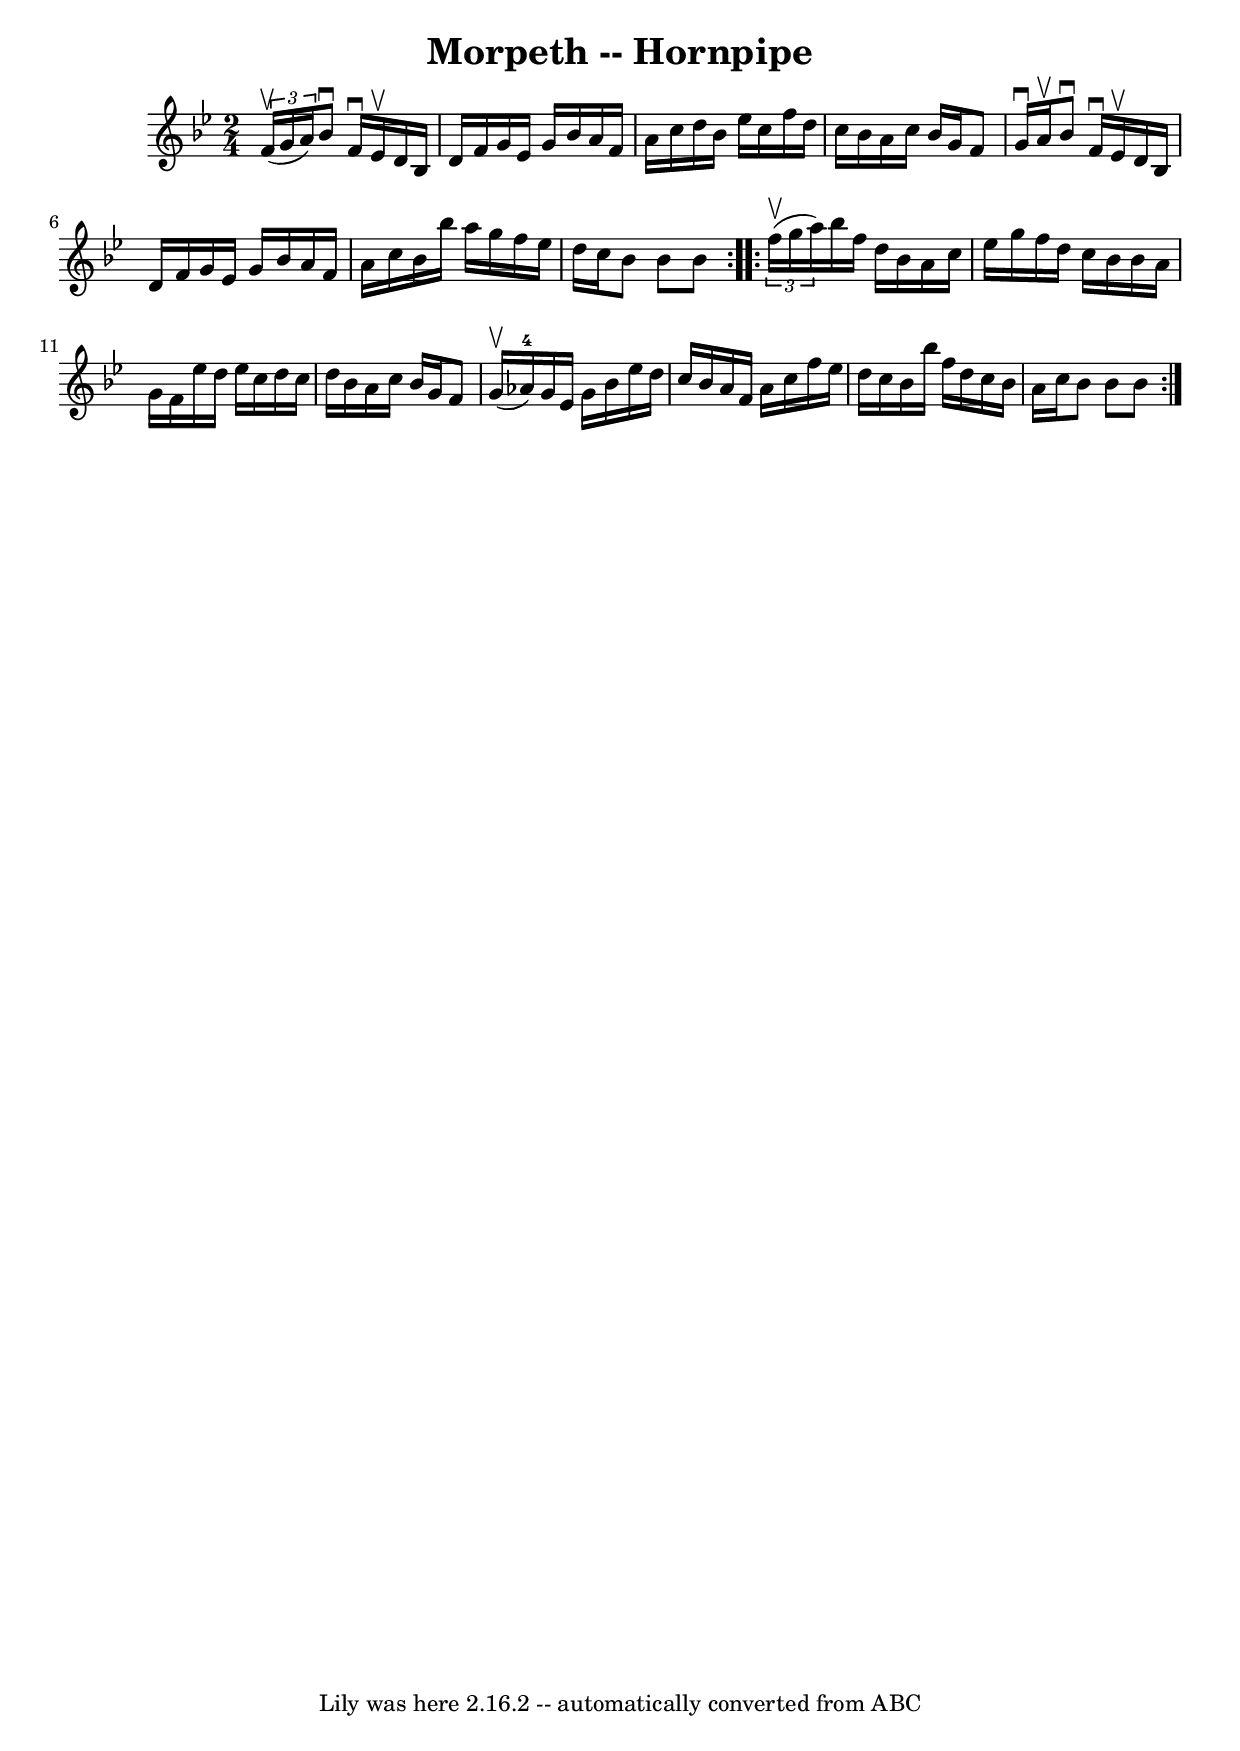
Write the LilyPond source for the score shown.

\version "2.16.2"
\include "Mammoth.ily"
\header {
  %% book = "Cole's 1000 Fiddle Tunes"
  crossRefNumber = "1"
  footnotes = ""
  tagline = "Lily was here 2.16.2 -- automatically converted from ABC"
  title = "Morpeth -- Hornpipe"

}
voicedefault =  {



  \repeat volta 2 {

    \time 2/4 
    \key bes \major   \times 2/3 { f'16 (^\upbow g'16 a'16) 
				 }  |
    bes'8^\downbow f'16^\downbow ees'16^\upbow d'16 bes16    
    d'16 f'16  |
    g'16 ees'16 g'16 bes'16 a'16 f'16    
    a'16 c''16  |
    d''16 bes'16 ees''16 c''16 f''16 d''16 
    c''16 bes'16  |
    a'16 c''16 bes'16 g'16 f'8 g'16^\downbow a'16^\upbow |
    bes'8^\downbow f'16^\downbow ees'16^\upbow d'16 bes16 d'16 f'16  |
    g'16 ees'16 g'16    
    bes'16 a'16 f'16 a'16 c''16  |
    bes'16 bes''16 a''16  
    g''16 f''16 ees''16 d''16 c''16  |
    bes'8 bes'8    
    bes'8  
  }     
  \repeat volta 2 {
    \times 2/3 { f''16 (^\upbow g''16 a''16 
		 ) 
	       } |
    bes''16 f''16 d''16 bes'16 a'16 c''16    
    ees''16 g''16  |
    f''16 d''16 c''16 bes'16 bes'16    
    a'16 g'16 f'16  |
    ees''16 d''16 ees''16 c''16 d''16  
    c''16 d''16 bes'16  |
    a'16 c''16 bes'16 g'16 f'8   
    g'16 (^\upbow aes'16-4) |
    g'16 ees'16 g'16 bes'16 
    ees''16 d''16 c''16 bes'16  |
    a'16 f'16 a'16    
    c''16 f''16 ees''16 d''16 c''16  |
    bes'16 bes''16    
    f''16 d''16 c''16 bes'16 a'16 c''16  |
    bes'8 bes'8   
    bes'8  
  }   

}

\score{
  <<

    \context Staff="default"
    {
      \voicedefault 
      
    }

  >>
  \layout {
    
  }
  \midi {
  }

}
